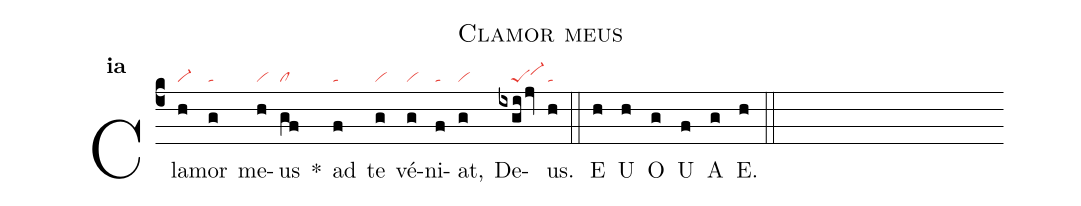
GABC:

name:Clamor meus;
office-part:an;
mode:1a;
nabc-lines:1;
%%
initial-style: 1;
name:Clamor meus;
mode: 1;
office-part: Antiphona;
annotation: Ant.;
annotation: i a;
nabc-lines:1;
%%
(c4) Cla(h|vi-)mor(g|ta) me(h|vi)us(gf|cl) <sp>*</sp>() ad(f|ta) te(g|vi) vé(g|vi)ni(f|ta)at,(g|vi) De(ixgi/jv|////peSvi-hi)us.(h|ta) (::)
<eu>E(h) U(h) O(g) U(f) A(g) E.(h) </eu>(::)
